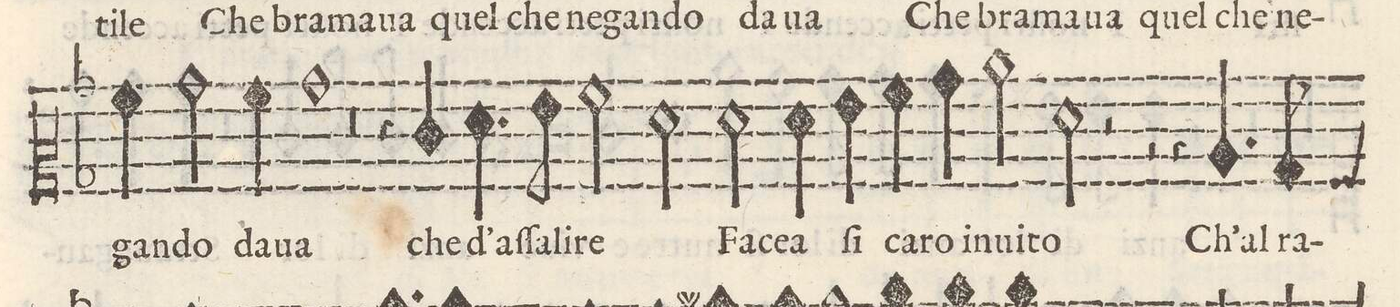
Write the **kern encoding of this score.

**kern	**text
*I"QVINTO	*
*clefC2	*
*k[b-]	*
*met(C)	*
*M2/1	*
4a\	-gan-
2b-\	-do
4a\	.
1b-	ua
=17-	=17-
0r	.
=18-	=18-
4r	.
4e/	che
4.f\	d'aſ-
8g\	-ſa-
2a\	-li-
2f\	-re
=19-	=19-
2f\	Fa-
4f\	-cea
4g\	ſi
4a\	ca-
4b-\	ro in-
2cc\	-ui-
=20-	=20-
2f\	-to
2r	.
2r	.
4r	.
4.c/	Ch'al
=21-	=21-
8B-/	ra-
*custos:A	*
*-	*-
